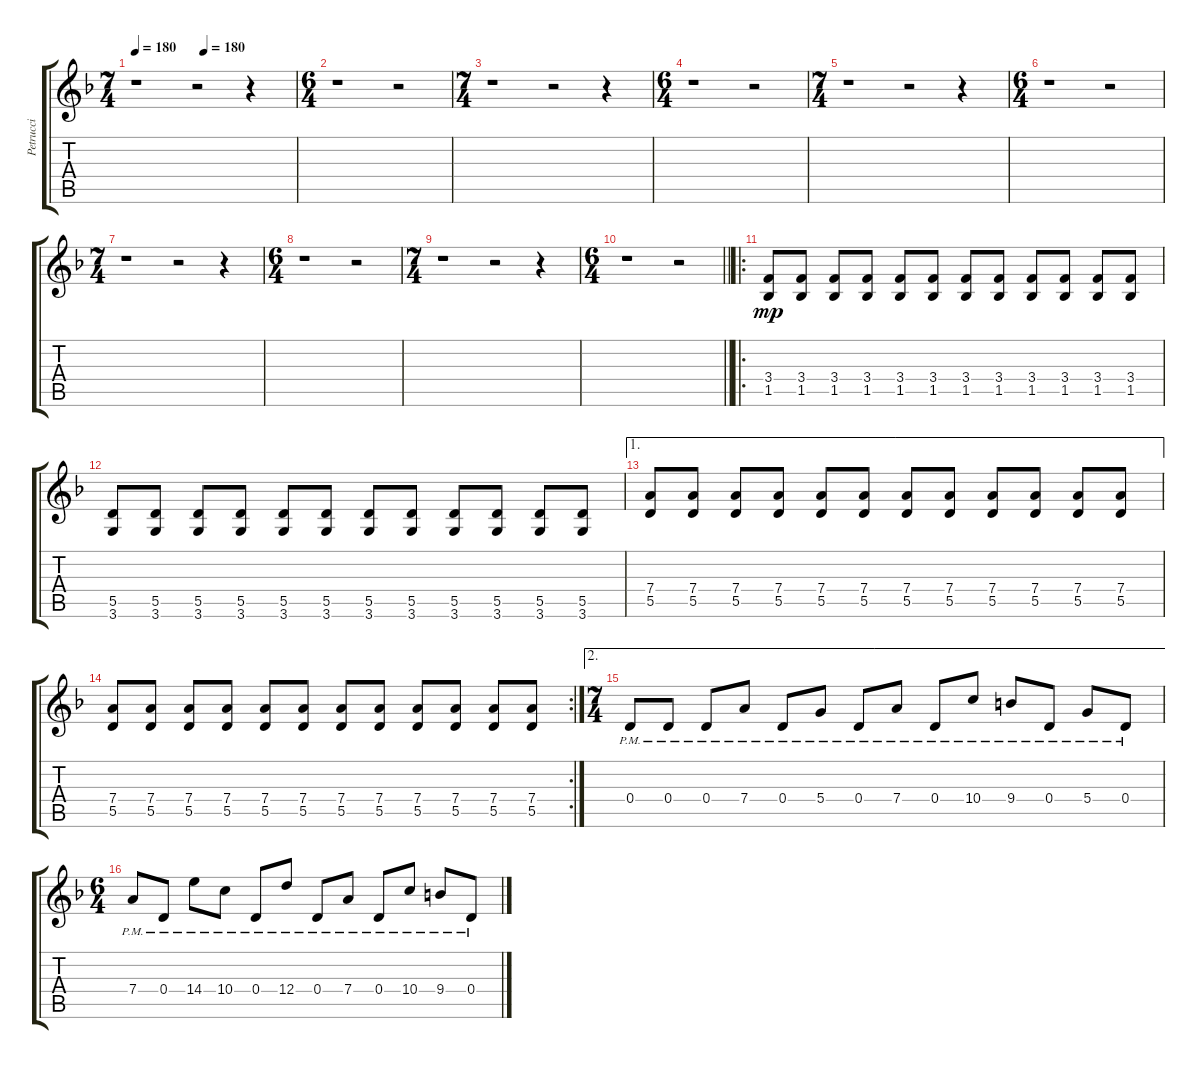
\track ("Petrucci" "Petrucci") {instrument distortionguitar}
\staff {score tabs}
\tuning (E4 B3 G3 D3 A2 E2) {hide}
\ts (7 4)
\tempo 180
\tempo (180 0.42857142857142855)
\clef g2
\ks f
r.1{dy mf} r.2 r.4 |
\ts (6 4)
r.1 r.2 |
\ts (7 4)
r.1 r.2 r.4 |
\ts (6 4)
r.1 r.2 |
\ts (7 4)
r.1 r.2 r.4 |
\ts (6 4)
r.1 r.2 |
\ts (7 4)
r.1 r.2 r.4 |
\ts (6 4)
r.1 r.2 |
\ts (7 4)
r.1 r.2 r.4 |
\ts (6 4)
\barLineRight lightlight
r.1 r.2 |
\ro
(3.4 1.5).8{dy mp} (3.4 1.5).8 (3.4 1.5).8 (3.4 1.5).8 (3.4 1.5).8 (3.4 1.5).8 (3.4 1.5).8 (3.4 1.5).8 (3.4 1.5).8 (3.4 1.5).8 (3.4 1.5).8 (3.4 1.5).8 |
(5.5 3.6).8 (5.5 3.6).8 (5.5 3.6).8 (5.5 3.6).8 (5.5 3.6).8 (5.5 3.6).8 (5.5 3.6).8 (5.5 3.6).8 (5.5 3.6).8 (5.5 3.6).8 (5.5 3.6).8 (5.5 3.6).8 |
\ae 1
(7.4 5.5).8 (7.4 5.5).8 (7.4 5.5).8 (7.4 5.5).8 (7.4 5.5).8 (7.4 5.5).8 (7.4 5.5).8 (7.4 5.5).8 (7.4 5.5).8 (7.4 5.5).8 (7.4 5.5).8 (7.4 5.5).8 |
\rc 2
(7.4 5.5).8 (7.4 5.5).8 (7.4 5.5).8 (7.4 5.5).8 (7.4 5.5).8 (7.4 5.5).8 (7.4 5.5).8 (7.4 5.5).8 (7.4 5.5).8 (7.4 5.5).8 (7.4 5.5).8 (7.4 5.5).8 |
\ae 2
\ts (7 4)
0.4{pm}.8 0.4{pm}.8 0.4{pm}.8 7.4{pm}.8 0.4{pm}.8 5.4{pm}.8 0.4{pm}.8 7.4{pm}.8 0.4{pm}.8 10.4{pm}.8 9.4{pm}.8 0.4{pm}.8 5.4{pm}.8 0.4{pm}.8 |
\ts (6 4)
7.4{pm}.8 0.4{pm}.8 14.4{pm}.8 10.4{pm}.8 0.4{pm}.8 12.4{pm}.8 0.4{pm}.8 7.4{pm}.8 0.4{pm}.8 10.4{pm}.8 9.4{pm}.8 0.4{pm}.8
